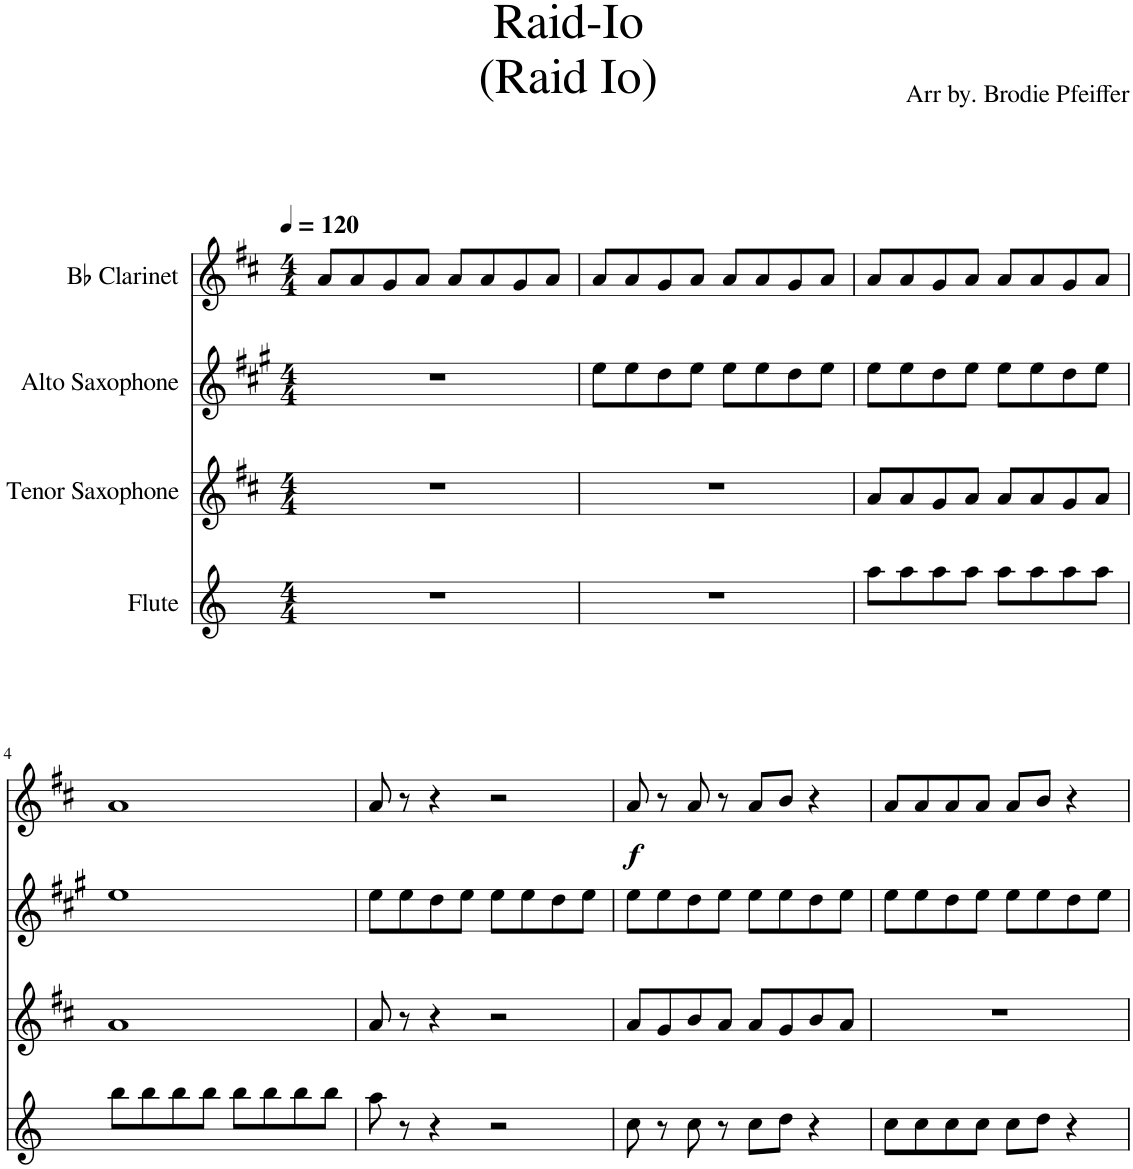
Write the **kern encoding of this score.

**kern	**kern	**kern	**kern	**dynam
*part4	*part3	*part2	*part1	*part1
*staff4	*staff3	*staff2	*staff1	*staff1
*I"Flute	*I"Tenor Saxophone	*I"Alto Saxophone	*I"Bb Clarinet	*
*I'Fl	*I'T Sax	*I'A Sax	*I'Cl	*
*clefG2	*clefG2	*clefG2	*clefG2	*
*	*Trd8c14	*Trd5c9	*Trd1c2	*
*k[]	*k[f#c#]	*k[f#c#g#]	*k[f#c#]	*
*M4/4	*M4/4	*M4/4	*M4/4	*
*MM120	*MM120	*MM120	*MM120	*
=1	=1	=1	=1	=1
1r	1r	1r	8a/L	.
.	.	.	8a/	.
.	.	.	8g/	.
.	.	.	8a/J	.
.	.	.	8a/L	.
.	.	.	8a/	.
.	.	.	8g/	.
.	.	.	8a/J	.
=2	=2	=2	=2	=2
1r	1r	8ee\L	8a/L	.
.	.	8ee\	8a/	.
.	.	8dd\	8g/	.
.	.	8ee\J	8a/J	.
.	.	8ee\L	8a/L	.
.	.	8ee\	8a/	.
.	.	8dd\	8g/	.
.	.	8ee\J	8a/J	.
=3	=3	=3	=3	=3
8aa\L	8a/L	8ee\L	8a/L	.
8aa\	8a/	8ee\	8a/	.
8aa\	8g/	8dd\	8g/	.
8aa\J	8a/J	8ee\J	8a/J	.
8aa\L	8a/L	8ee\L	8a/L	.
8aa\	8a/	8ee\	8a/	.
8aa\	8g/	8dd\	8g/	.
8aa\J	8a/J	8ee\J	8a/J	.
!!LO:LB:g=z
=4	=4	=4	=4	=4
8bb\L	1a	1ee	1a	.
8bb\	.	.	.	.
8bb\	.	.	.	.
8bb\J	.	.	.	.
8bb\L	.	.	.	.
8bb\	.	.	.	.
8bb\	.	.	.	.
8bb\J	.	.	.	.
=5	=5	=5	=5	=5
8aa\	8a/	8ee\L	8a/	.
8r	8r	8ee\	8r	.
4r	4r	8dd\	4r	.
.	.	8ee\J	.	.
2r	2r	8ee\L	2r	.
.	.	8ee\	.	.
.	.	8dd\	.	.
.	.	8ee\J	.	.
=6	=6	=6	=6	=6
!	!	!	!	!LO:DY:b
8cc\	8a/L	8ee\L	8a/	f
8r	8g/	8ee\	8r	.
8cc\	8b/	8dd\	8a/	.
8r	8a/J	8ee\J	8r	.
8cc\L	8a/L	8ee\L	8a/L	.
8dd\J	8g/	8ee\	8b/J	.
4r	8b/	8dd\	4r	.
.	8a/J	8ee\J	.	.
=7	=7	=7	=7	=7
8cc\L	1r	8ee\L	8a/L	.
8cc\	.	8ee\	8a/	.
8cc\	.	8dd\	8a/	.
8cc\J	.	8ee\J	8a/J	.
8cc\L	.	8ee\L	8a/L	.
8dd\J	.	8ee\	8b/J	.
4r	.	8dd\	4r	.
.	.	8ee\J	.	.
=	=	=	=	=
*-	*-	*-	*-	*-
